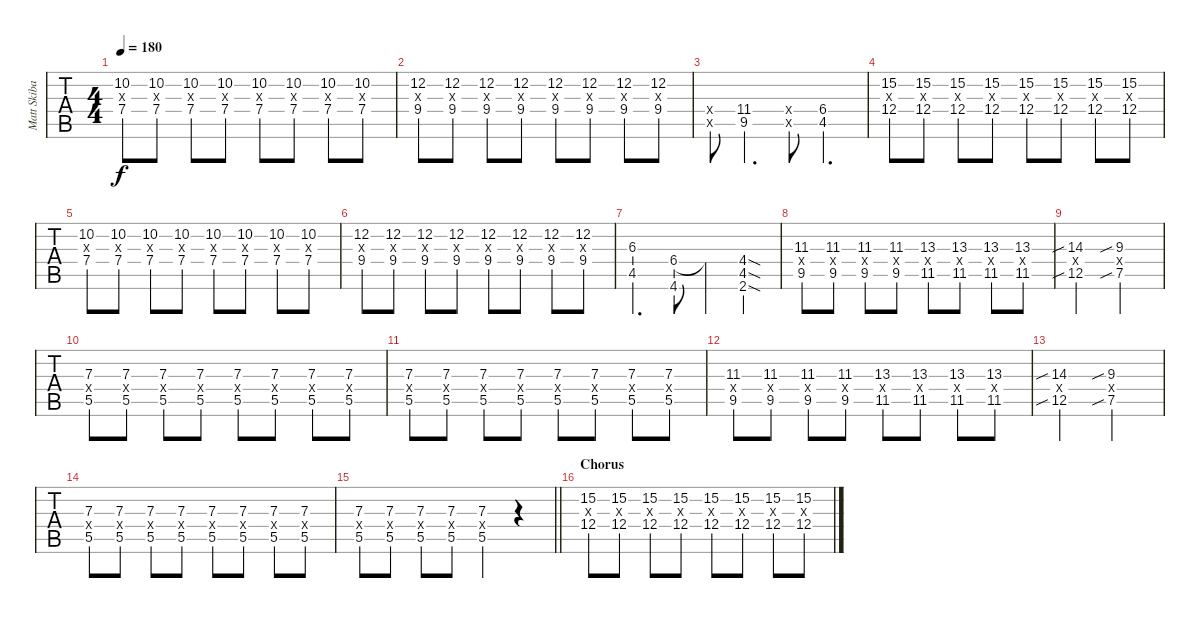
\track ("Matt Skiba - Guitar Two" "Matt Skiba") {instrument distortionguitar}
\staff {tabs}
\tuning (E4 B3 G3 D3 A2 E2) {hide}
\ts (4 4)
\tempo 180
\clef g2
\ks a
(10.2 7.3{x} 7.4).8{dy f} (10.2 7.3{x} 7.4).8 (10.2 7.3{x} 7.4).8 (10.2 7.3{x} 7.4).8 (10.2 7.3{x} 7.4).8 (10.2 7.3{x} 7.4).8 (10.2 7.3{x} 7.4).8 (10.2 7.3{x} 7.4).8 |
(12.2 9.3{x} 9.4).8 (12.2 9.3{x} 9.4).8 (12.2 9.3{x} 9.4).8 (12.2 9.3{x} 9.4).8 (12.2 9.3{x} 9.4).8 (12.2 9.3{x} 9.4).8 (12.2 9.3{x} 9.4).8 (12.2 9.3{x} 9.4).8 |
(9.4{x} 7.5{x}).8 (11.4 9.5).4{d} (6.4{x} 4.5{x}).8 (6.4 4.5).4{d} |
(15.2 12.3{x} 12.4).8 (15.2 12.3{x} 12.4).8 (15.2 12.3{x} 12.4).8 (15.2 12.3{x} 12.4).8 (15.2 12.3{x} 12.4).8 (15.2 12.3{x} 12.4).8 (15.2 12.3{x} 12.4).8 (15.2 12.3{x} 12.4).8 |
(10.2 7.3{x} 7.4).8 (10.2 7.3{x} 7.4).8 (10.2 7.3{x} 7.4).8 (10.2 7.3{x} 7.4).8 (10.2 7.3{x} 7.4).8 (10.2 7.3{x} 7.4).8 (10.2 7.3{x} 7.4).8 (10.2 7.3{x} 7.4).8 |
(12.2 9.3{x} 9.4).8 (12.2 9.3{x} 9.4).8 (12.2 9.3{x} 9.4).8 (12.2 9.3{x} 9.4).8 (12.2 9.3{x} 9.4).8 (12.2 9.3{x} 9.4).8 (12.2 9.3{x} 9.4).8 (12.2 9.3{x} 9.4).8 |
(6.3 4.5).4{d balance 4} (6.4 4.6).8 6.4{t}.4 (4.4{sod} 4.5{sod} 2.6{sod}).4 |
(11.3 9.4{x} 9.5).8 (11.3 9.4{x} 9.5).8 (11.3 9.4{x} 9.5).8 (11.3 9.4{x} 9.5).8 (13.3 11.4{x} 11.5).8 (13.3 11.4{x} 11.5).8 (13.3 11.4{x} 11.5).8 (13.3 11.4{x} 11.5).8 |
(14.3{sib} 12.4{x} 12.5{sib}).2 (9.3{sib} 7.4{x} 7.5{sib}).2 |
(7.3 5.4{x} 5.5).8 (7.3 5.4{x} 5.5).8 (7.3 5.4{x} 5.5).8 (7.3 5.4{x} 5.5).8 (7.3 5.4{x} 5.5).8 (7.3 5.4{x} 5.5).8 (7.3 5.4{x} 5.5).8 (7.3 5.4{x} 5.5).8 |
(7.3 5.4{x} 5.5).8 (7.3 5.4{x} 5.5).8 (7.3 5.4{x} 5.5).8 (7.3 5.4{x} 5.5).8 (7.3 5.4{x} 5.5).8 (7.3 5.4{x} 5.5).8 (7.3 5.4{x} 5.5).8 (7.3 5.4{x} 5.5).8 |
(11.3 9.4{x} 9.5).8 (11.3 9.4{x} 9.5).8 (11.3 9.4{x} 9.5).8 (11.3 9.4{x} 9.5).8 (13.3 11.4{x} 11.5).8 (13.3 11.4{x} 11.5).8 (13.3 11.4{x} 11.5).8 (13.3 11.4{x} 11.5).8 |
(14.3{sib} 12.4{x} 12.5{sib}).2 (9.3{sib} 7.4{x} 7.5{sib}).2 |
(7.3 5.4{x} 5.5).8 (7.3 5.4{x} 5.5).8 (7.3 5.4{x} 5.5).8 (7.3 5.4{x} 5.5).8 (7.3 5.4{x} 5.5).8 (7.3 5.4{x} 5.5).8 (7.3 5.4{x} 5.5).8 (7.3 5.4{x} 5.5).8 |
\barLineRight lightlight
(7.3 5.4{x} 5.5).8 (7.3 5.4{x} 5.5).8 (7.3 5.4{x} 5.5).8 (7.3 5.4{x} 5.5).8 (7.3 5.4{x} 5.5).4 r.4 |
\section ("" "Chorus")
(15.2 12.3{x} 12.4).8{volume 8 balance 8} (15.2 12.3{x} 12.4).8 (15.2 12.3{x} 12.4).8 (15.2 12.3{x} 12.4).8 (15.2 12.3{x} 12.4).8 (15.2 12.3{x} 12.4).8 (15.2 12.3{x} 12.4).8 (15.2 12.3{x} 12.4).8
